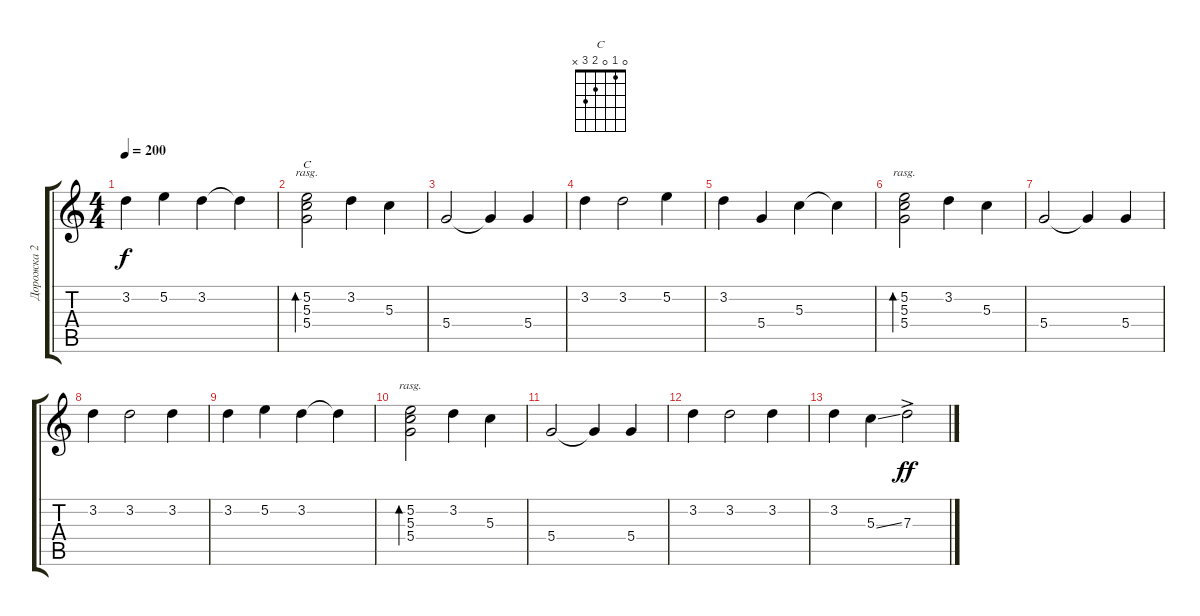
\track ("Дорожка 2" "Дорожка 2") {instrument acousticguitarnylon}
\staff {score tabs}
\tuning (E4 B3 G3 D3 A2 E2) {hide}
\chord ("C" 0 1 0 2 3 x)
\ts (4 4)
\tempo 200
\clef g2
\ks c
3.2.4{dy f} 5.2.4 3.2.4 3.2{t}.4 |
(5.2 5.3 5.4).2{bd 240 ch "C" rasg ii} 3.2.4 5.3.4 |
5.4.2 5.4{t}.4 5.4.4 |
3.2.4 3.2.2 5.2.4 |
3.2.4 5.4.4 5.3.4 5.3{t}.4 |
(5.2 5.3 5.4).2{bd 240 rasg ii} 3.2.4 5.3.4 |
5.4.2 5.4{t}.4 5.4.4 |
3.2.4 3.2.2 3.2.4 |
3.2.4 5.2.4 3.2.4 3.2{t}.4 |
(5.2 5.3 5.4).2{bd 240 rasg ii} 3.2.4 5.3.4 |
5.4.2 5.4{t}.4 5.4.4 |
3.2.4 3.2.2 3.2.4 |
3.2.4 5.3{ss}.4 7.3{ac}.2{dy ff}
